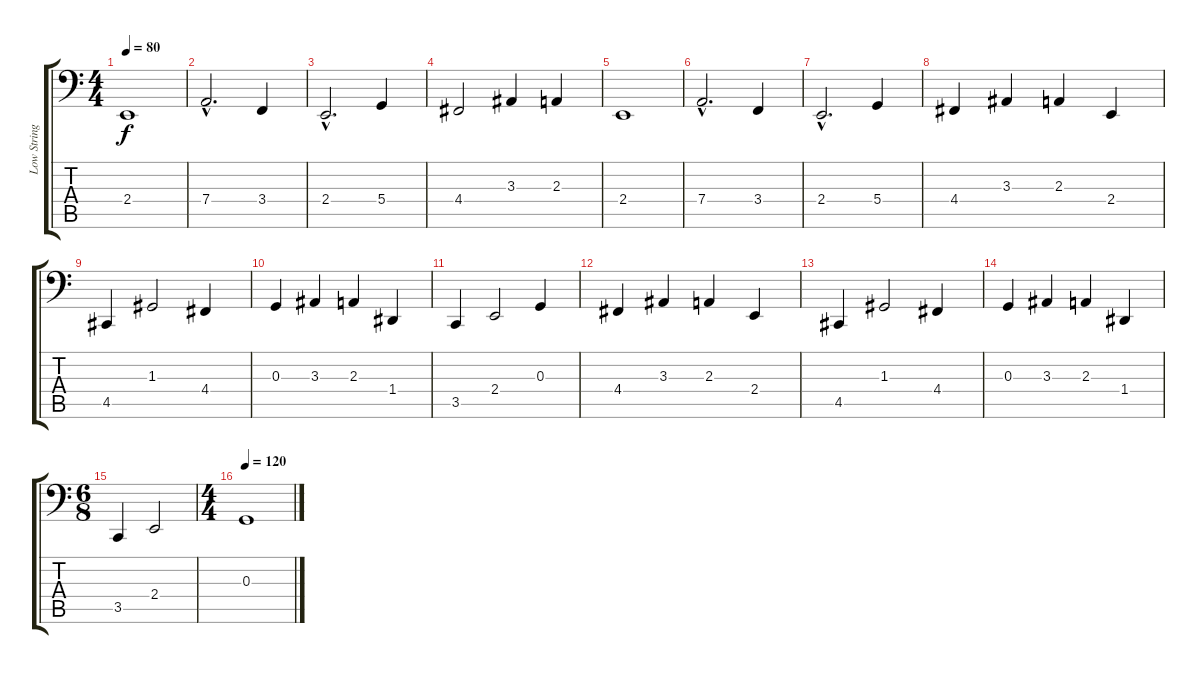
\track ("Low Strings" "Low String") {instrument stringensemble1}
\staff {score tabs}
\tuning (E3 B2 G2 D2 A1 E1) {hide}
\ts (4 4)
\tempo 80
\clef f4
\ks c
2.4.1{dy f instrument stringensemble1} |
7.4{hac}.2{d} 3.4.4 |
2.4{hac}.2{d} 5.4.4 |
4.4.2 3.3.4 2.3.4 |
2.4.1 |
7.4{hac}.2{d} 3.4.4 |
2.4{hac}.2{d} 5.4.4 |
4.4.4 3.3.4 2.3.4 2.4.4 |
4.5.4 1.3.2 4.4.4 |
0.3.4 3.3.4 2.3.4 1.4.4 |
3.5.4 2.4.2 0.3.4 |
4.4.4 3.3.4 2.3.4 2.4.4 |
4.5.4 1.3.2 4.4.4 |
0.3.4 3.3.4 2.3.4 1.4.4 |
\ts (6 8)
3.5.4 2.4.2 |
\ts (4 4)
\tempo 120
0.3.1
